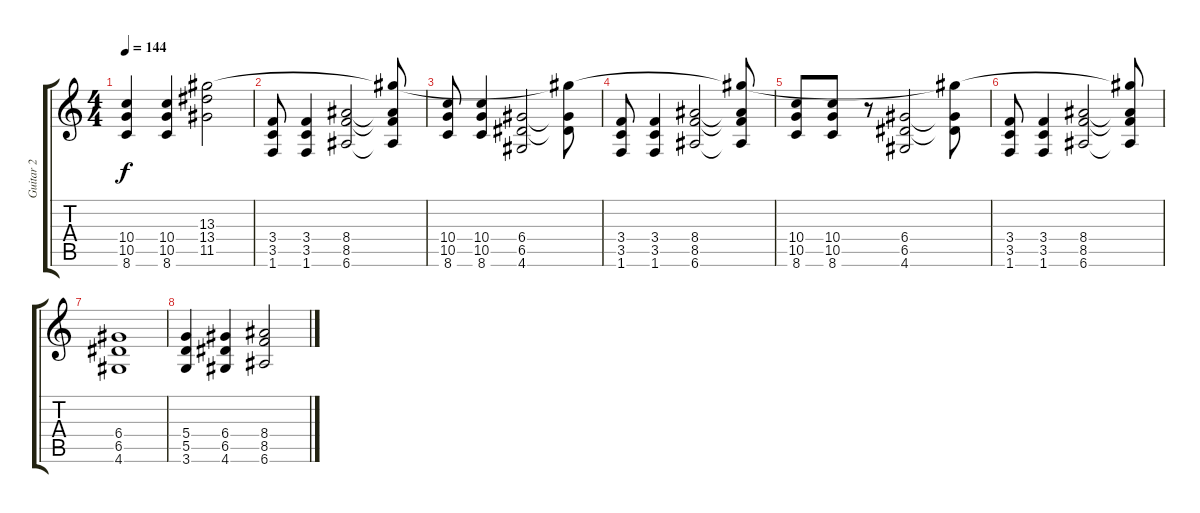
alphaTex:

\track ("Guitar 2" "Guitar 2") {instrument overdrivenguitar}
\staff {score tabs}
\tuning (E4 B3 G3 D3 A2 E2) {hide}
\ts (4 4)
\tempo 144
\clef g2
\ks c
(10.4 10.5 8.6).4{dy f} (10.4 10.5 8.6).4 (13.3 13.4 11.5).2 |
(3.4 3.5 1.6).8 (3.4 3.5 1.6).4 (8.4 8.5 6.6).2 (13.3{t} 8.4{t} 8.5{t} 6.6{t}).8 |
(10.4 10.5 8.6).8 (10.4 10.5 8.6).4 (6.4 6.5 4.6).2 (13.3{t} 6.4{t} 6.5{t}).8 |
(3.4 3.5 1.6).8 (3.4 3.5 1.6).4 (8.4 8.5 6.6).2 (13.3{t} 8.4{t} 8.5{t} 6.6{t}).8 |
(10.4 10.5 8.6).8 (10.4 10.5 8.6).8 r.8 (6.4 6.5 4.6).2 (13.3{t} 6.4{t} 6.5{t}).8 |
(3.4 3.5 1.6).8 (3.4 3.5 1.6).4 (8.4 8.5 6.6).2 (13.3{t} 8.4{t} 8.5{t} 6.6{t}).8 |
(6.4 6.5 4.6).1 |
(5.4 5.5 3.6).4 (6.4 6.5 4.6).4 (8.4 8.5 6.6).2
